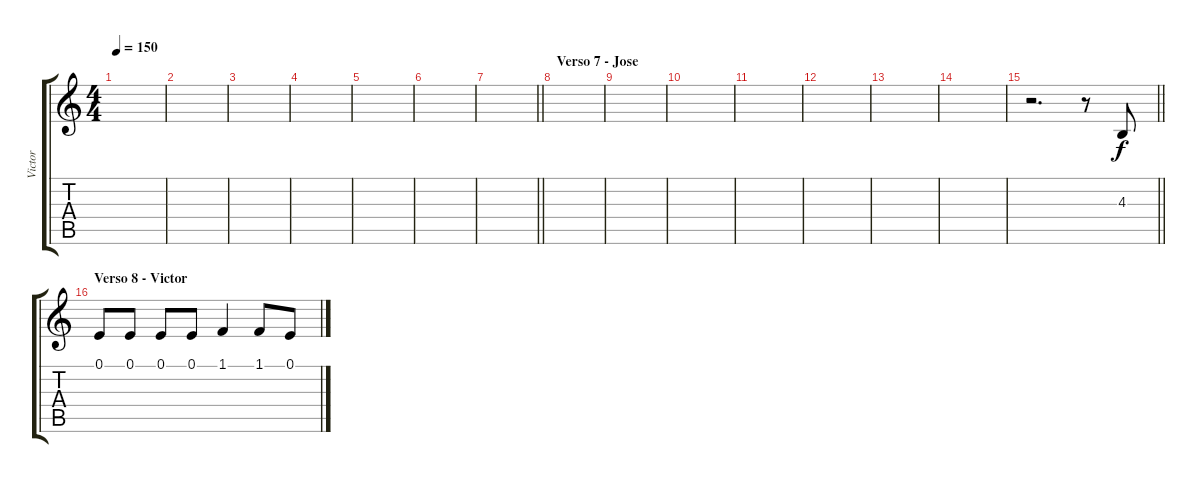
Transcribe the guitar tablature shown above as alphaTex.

\track ("Victor" "Victor") {instrument lead6voice}
\staff {score tabs}
\tuning (E4 B3 G3 D3 A2 E2) {hide}
\ts (4 4)
\tempo 150
\clef g2
\ks c
|
|
|
|
|
|
\barLineRight lightlight
|
\section ("" "Verso 7 - Jose")
|
|
|
|
|
|
|
\barLineRight lightlight
r.2{d} r.8 4.3.8 |
\section ("" "Verso 8 - Victor")
0.1.8 0.1.8 0.1.8 0.1.8 1.1.4 1.1.8 0.1.8
